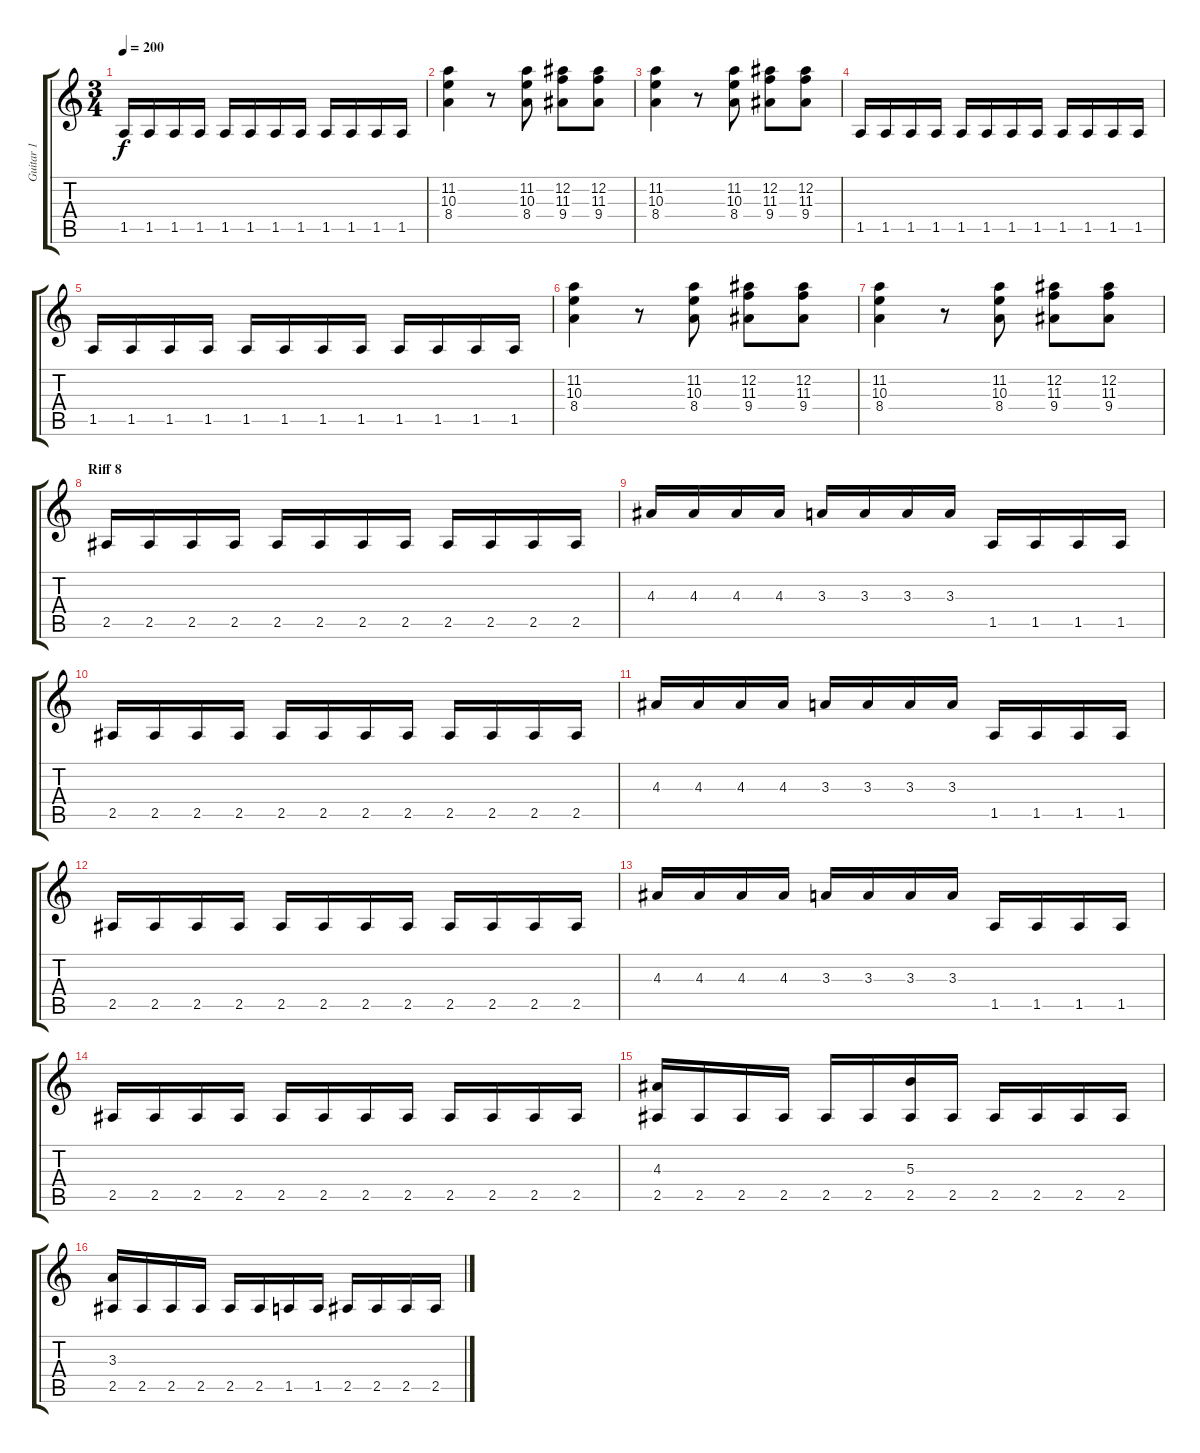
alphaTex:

\track ("Guitar 1" "Guitar 1") {instrument distortionguitar}
\staff {score tabs}
\tuning (Eb4 Bb3 Gb3 Db3 Ab2 Eb2) {hide}
\ts (3 4)
\tempo 200
\clef g2
\ks c
1.5.16{dy f} 1.5.16 1.5.16 1.5.16 1.5.16 1.5.16 1.5.16 1.5.16 1.5.16 1.5.16 1.5.16 1.5.16 |
(11.2 10.3 8.4).4 r.8 (11.2 10.3 8.4).8 (12.2 11.3 9.4).8 (12.2 11.3 9.4).8 |
(11.2 10.3 8.4).4 r.8 (11.2 10.3 8.4).8 (12.2 11.3 9.4).8 (12.2 11.3 9.4).8 |
1.5.16 1.5.16 1.5.16 1.5.16 1.5.16 1.5.16 1.5.16 1.5.16 1.5.16 1.5.16 1.5.16 1.5.16 |
1.5.16 1.5.16 1.5.16 1.5.16 1.5.16 1.5.16 1.5.16 1.5.16 1.5.16 1.5.16 1.5.16 1.5.16 |
(11.2 10.3 8.4).4 r.8 (11.2 10.3 8.4).8 (12.2 11.3 9.4).8 (12.2 11.3 9.4).8 |
(11.2 10.3 8.4).4 r.8 (11.2 10.3 8.4).8 (12.2 11.3 9.4).8 (12.2 11.3 9.4).8 |
\section ("" "Riff 8")
2.5.16 2.5.16 2.5.16 2.5.16 2.5.16 2.5.16 2.5.16 2.5.16 2.5.16 2.5.16 2.5.16 2.5.16 |
4.3.16 4.3.16 4.3.16 4.3.16 3.3.16 3.3.16 3.3.16 3.3.16 1.5.16 1.5.16 1.5.16 1.5.16 |
2.5.16 2.5.16 2.5.16 2.5.16 2.5.16 2.5.16 2.5.16 2.5.16 2.5.16 2.5.16 2.5.16 2.5.16 |
4.3.16 4.3.16 4.3.16 4.3.16 3.3.16 3.3.16 3.3.16 3.3.16 1.5.16 1.5.16 1.5.16 1.5.16 |
2.5.16 2.5.16 2.5.16 2.5.16 2.5.16 2.5.16 2.5.16 2.5.16 2.5.16 2.5.16 2.5.16 2.5.16 |
4.3.16 4.3.16 4.3.16 4.3.16 3.3.16 3.3.16 3.3.16 3.3.16 1.5.16 1.5.16 1.5.16 1.5.16 |
2.5.16 2.5.16 2.5.16 2.5.16 2.5.16 2.5.16 2.5.16 2.5.16 2.5.16 2.5.16 2.5.16 2.5.16 |
(4.3 2.5).16 2.5.16 2.5.16 2.5.16 2.5.16 2.5.16 (5.3 2.5).16 2.5.16 2.5.16 2.5.16 2.5.16 2.5.16 |
(3.3 2.5).16 2.5.16 2.5.16 2.5.16 2.5.16 2.5.16 1.5.16 1.5.16 2.5.16 2.5.16 2.5.16 2.5.16
